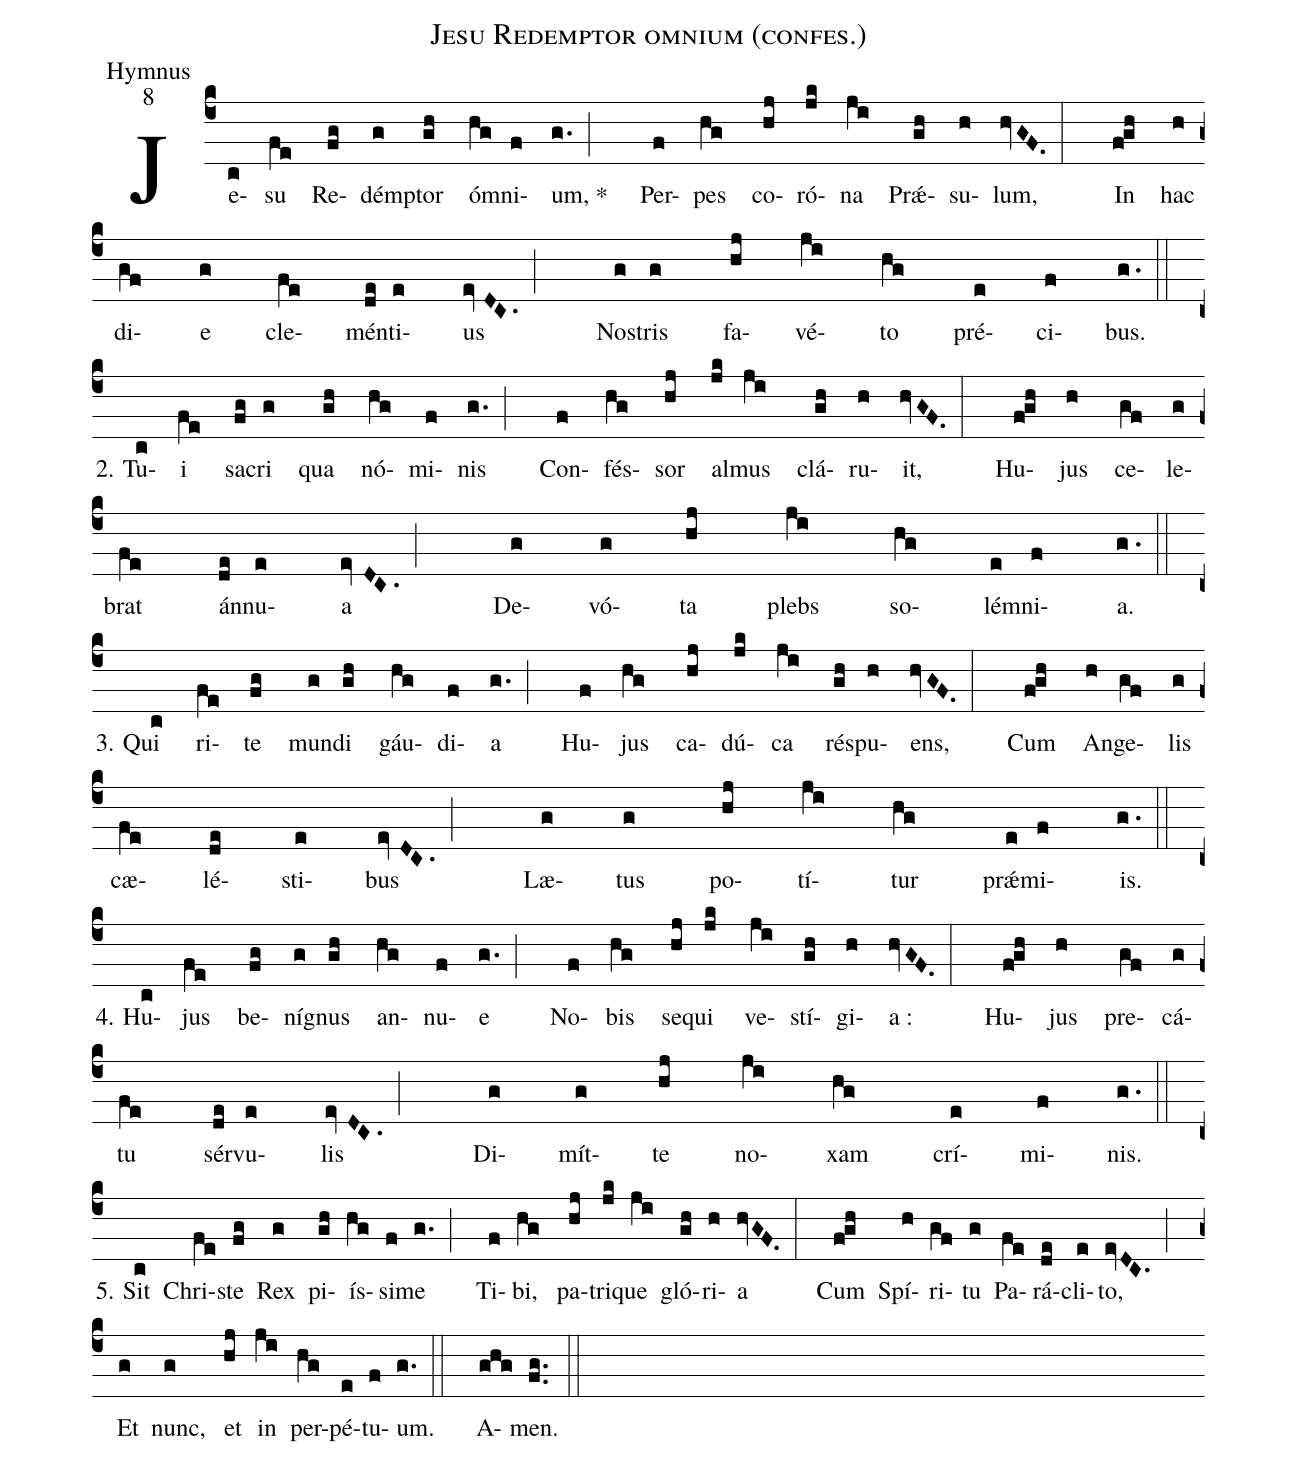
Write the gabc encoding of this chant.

name:Jesu Redemptor omnium (confes.);
office-part:Hymnus;
mode:8;
%%
(c4)Je(c)su(fe) Re(fg)dé(g)mptor(gh) óm(hg)ni(f)um, * (g.;)
Per(f)pes(hg) co(hj)ró(jk)na(ji) Prǽ(gh)su(h)lum, (hvGF.:)
In(fgh) hac(h) di(gf)e(g) cle(fe)mén(de)ti(e)us (evDC.;)
Nos(g)tris(g) fa(hj)vé(ji)to(hg) pré(e)ci(f)bus. (g.::z)


2. Tu(c)i(fe) sa(fg)cri(g) qua(gh) nó(hg)mi(f)nis(g.;)
Con(f)fés(hg)sor(hj) al(jk)mus(ji) clá(gh)ru(h)it, (hvGF.:)
Hu(fgh)jus(h) ce(gf)le(g)brat(fe) án(de)nu(e)a (evDC.;)
De(g)vó(g)ta(hj) plebs(ji) so(hg)lém(e)ni(f)a. (g.::z)

3. Qui(c) ri(fe)te(fg) mu(g)ndi(gh) gáu(hg)di(f)a(g.;)
Hu(f)jus(hg) ca(hj)dú(jk)ca(ji) ré(gh)spu(h)ens, (hvGF.:)
Cum(fgh) An(h)ge(gf)lis(g) cæ(fe)lé(de)sti(e)bus (evDC.;)
Læ(g)tus(g) po(hj)tí(ji)tur(hg) prǽ(e)mi(f)is. (g.::z)

4. Hu(c)jus(fe) be(fg)ní(g)gnus(gh) an(hg)nu(f)e(g.;)
No(f)bis(hg) se(hj)qui(jk) ve(ji)stí(gh)gi(h)a : (hvGF.:)
Hu(fgh)jus(h) pre(gf)cá(g)tu(fe) sér(de)vu(e)lis (evDC.;)
Di(g)mít(g)te(hj) no(ji)xam(hg) crí(e)mi(f)nis. (g.::z)

5. Sit(c) Chri(fe)ste(fg) Rex(g) pi(gh)ís(hg)si(f)me(g.;)
Ti(f)bi, (hg) pa(hj)tri(jk)que(ji) gló(gh)ri(h)a (hvGF.:)
Cum(fgh) Spí(h)ri(gf)tu(g) Pa(fe)rá(de)cli(e)to, (evDC.;)
Et(g) nunc, (g) et(hj) in(ji) per(hg)pé(e)tu(f)um. (g.::)
A(ghg)men. (fg..::)
